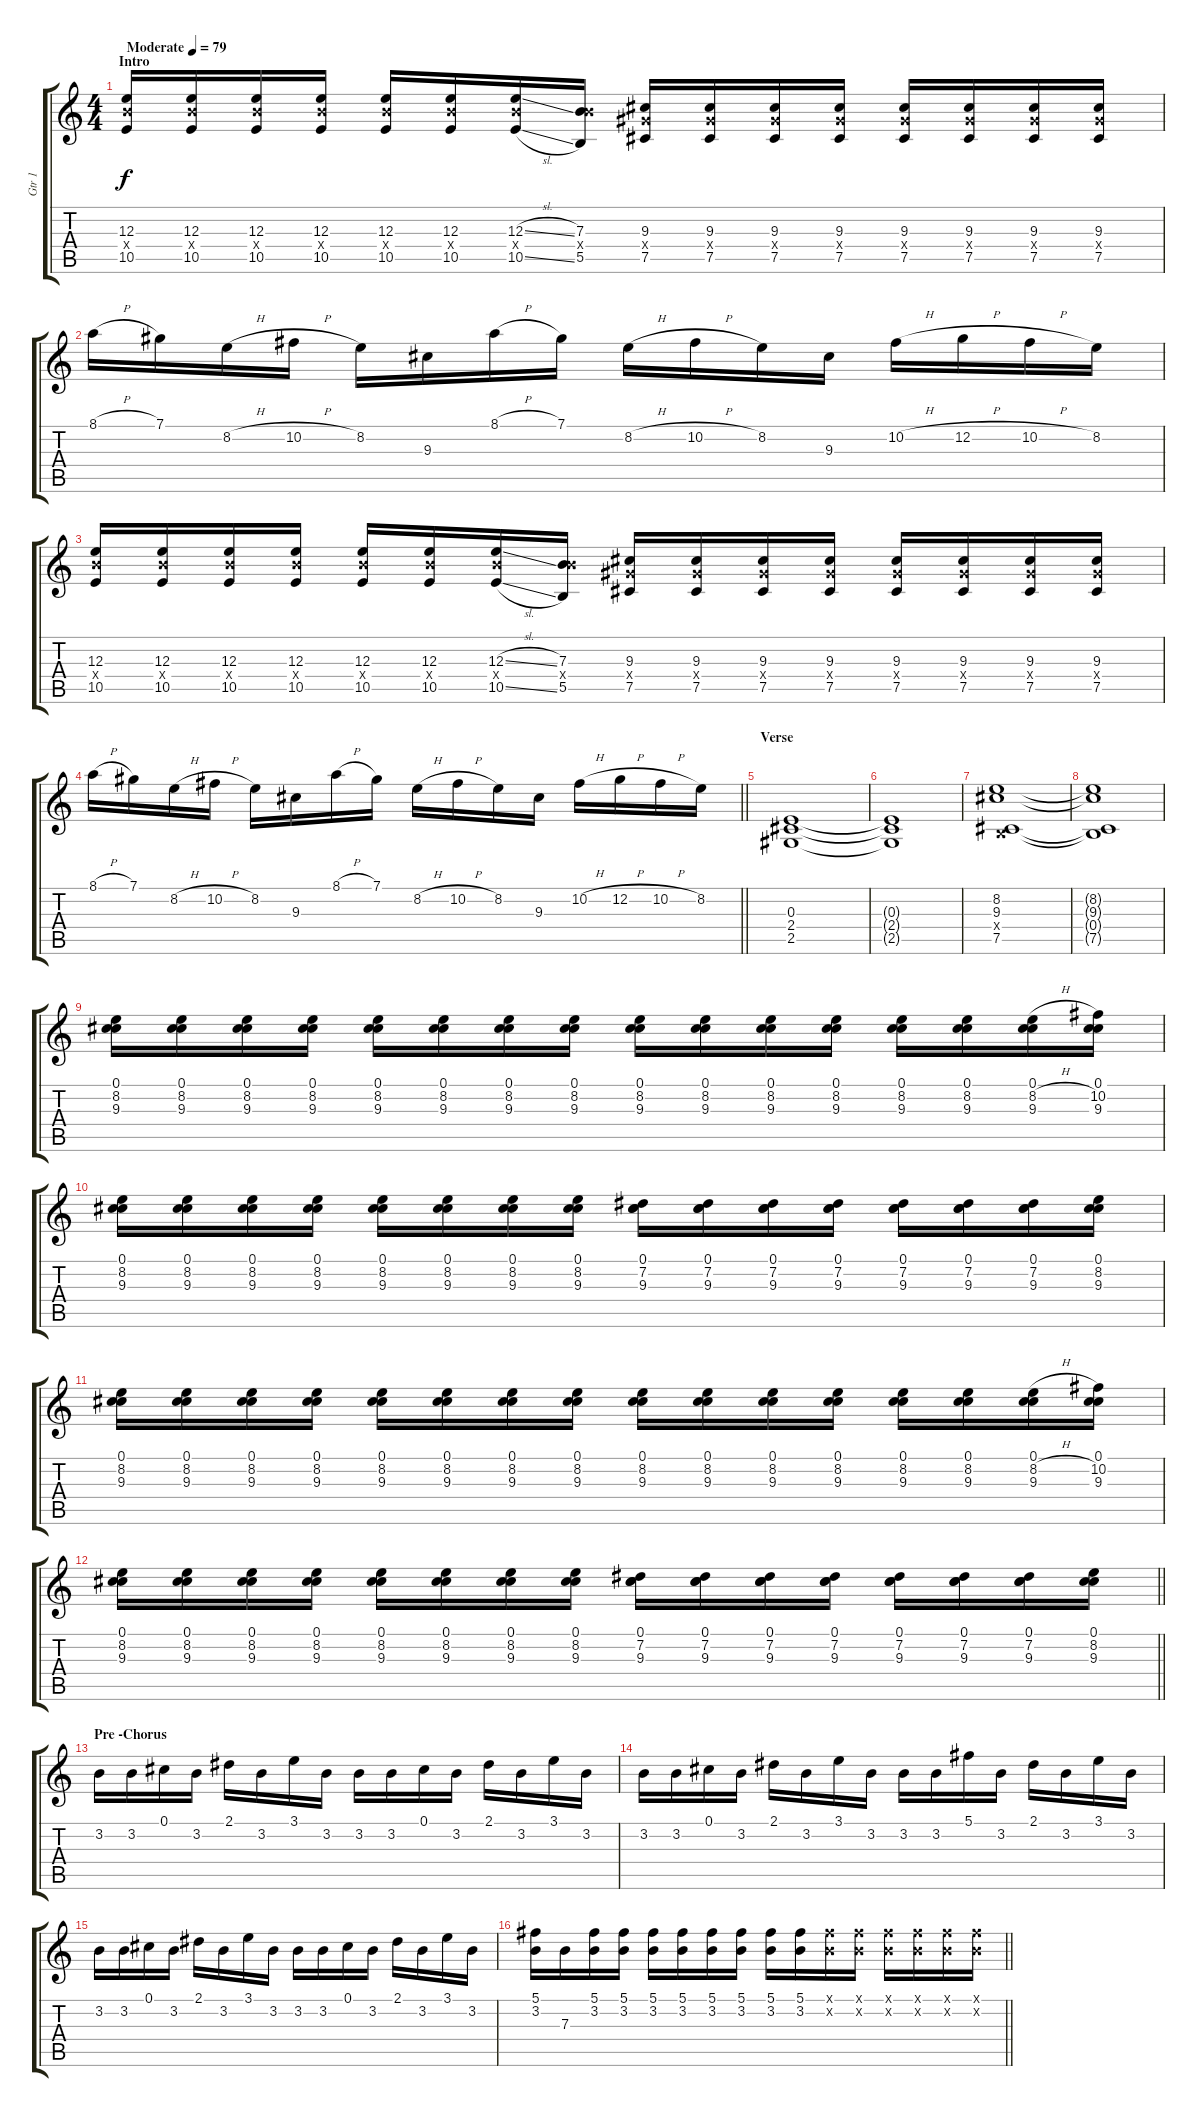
\track ("Gtr 1" "Gtr 1") {instrument acousticguitarsteel}
\staff {score tabs}
\tuning (Db4 Ab3 E3 B2 Gb2 B1) {hide}
\ts (4 4)
\section ("" "Intro")
\tempo (79 "Moderate")
\clef g2
\ks c
(12.3 12.4{x} 10.5).16{dy f instrument acousticguitarsteel} (12.3 12.4{x} 10.5).16 (12.3 12.4{x} 10.5).16 (12.3 12.4{x} 10.5).16 (12.3 12.4{x} 10.5).16 (12.3 12.4{x} 10.5).16 (12.3{sl} 12.4{x} 10.5{sl}).16 (7.3 12.4{x} 5.5).16 (9.3 9.4{x} 7.5).16 (9.3 9.4{x} 7.5).16 (9.3 9.4{x} 7.5).16 (9.3 9.4{x} 7.5).16 (9.3 9.4{x} 7.5).16 (9.3 9.4{x} 7.5).16 (9.3 9.4{x} 7.5).16 (9.3 9.4{x} 7.5).16 |
8.1{h}.16 7.1.16 8.2{h}.16 10.2{h}.16 8.2.16 9.3.16 8.1{h}.16 7.1.16 8.2{h}.16 10.2{h}.16 8.2.16 9.3.16 10.2{h}.16 12.2{h}.16 10.2{h}.16 8.2.16 |
(12.3 12.4{x} 10.5).16 (12.3 12.4{x} 10.5).16 (12.3 12.4{x} 10.5).16 (12.3 12.4{x} 10.5).16 (12.3 12.4{x} 10.5).16 (12.3 12.4{x} 10.5).16 (12.3{sl} 12.4{x} 10.5{sl}).16 (7.3 12.4{x} 5.5).16 (9.3 9.4{x} 7.5).16 (9.3 9.4{x} 7.5).16 (9.3 9.4{x} 7.5).16 (9.3 9.4{x} 7.5).16 (9.3 9.4{x} 7.5).16 (9.3 9.4{x} 7.5).16 (9.3 9.4{x} 7.5).16 (9.3 9.4{x} 7.5).16 |
\barLineRight lightlight
8.1{h}.16 7.1.16 8.2{h}.16 10.2{h}.16 8.2.16 9.3.16 8.1{h}.16 7.1.16 8.2{h}.16 10.2{h}.16 8.2.16 9.3.16 10.2{h}.16 12.2{h}.16 10.2{h}.16 8.2.16 |
\section ("" "Verse")
(0.3 2.4 2.5).1 |
(0.3{t} 2.4{t} 2.5{t}).1 |
(8.2 9.3 0.4{x} 7.5).1 |
(8.2{t} 9.3{t} 0.4{t} 7.5{t}).1 |
(0.1 8.2 9.3).16 (0.1 8.2 9.3).16 (0.1 8.2 9.3).16 (0.1 8.2 9.3).16 (0.1 8.2 9.3).16 (0.1 8.2 9.3).16 (0.1 8.2 9.3).16 (0.1 8.2 9.3).16 (0.1 8.2 9.3).16 (0.1 8.2 9.3).16 (0.1 8.2 9.3).16 (0.1 8.2 9.3).16 (0.1 8.2 9.3).16 (0.1 8.2 9.3).16 (0.1 8.2{h} 9.3).16 (0.1 10.2 9.3).16 |
(0.1 8.2 9.3).16 (0.1 8.2 9.3).16 (0.1 8.2 9.3).16 (0.1 8.2 9.3).16 (0.1 8.2 9.3).16 (0.1 8.2 9.3).16 (0.1 8.2 9.3).16 (0.1 8.2 9.3).16 (0.1 7.2 9.3).16 (0.1 7.2 9.3).16 (0.1 7.2 9.3).16 (0.1 7.2 9.3).16 (0.1 7.2 9.3).16 (0.1 7.2 9.3).16 (0.1 7.2 9.3).16 (0.1 8.2 9.3).16 |
(0.1 8.2 9.3).16 (0.1 8.2 9.3).16 (0.1 8.2 9.3).16 (0.1 8.2 9.3).16 (0.1 8.2 9.3).16 (0.1 8.2 9.3).16 (0.1 8.2 9.3).16 (0.1 8.2 9.3).16 (0.1 8.2 9.3).16 (0.1 8.2 9.3).16 (0.1 8.2 9.3).16 (0.1 8.2 9.3).16 (0.1 8.2 9.3).16 (0.1 8.2 9.3).16 (0.1 8.2{h} 9.3).16 (0.1 10.2 9.3).16 |
\barLineRight lightlight
(0.1 8.2 9.3).16 (0.1 8.2 9.3).16 (0.1 8.2 9.3).16 (0.1 8.2 9.3).16 (0.1 8.2 9.3).16 (0.1 8.2 9.3).16 (0.1 8.2 9.3).16 (0.1 8.2 9.3).16 (0.1 7.2 9.3).16 (0.1 7.2 9.3).16 (0.1 7.2 9.3).16 (0.1 7.2 9.3).16 (0.1 7.2 9.3).16 (0.1 7.2 9.3).16 (0.1 7.2 9.3).16 (0.1 8.2 9.3).16 |
\section ("" "Pre -Chorus")
3.2.16 3.2.16 0.1.16 3.2.16 2.1.16 3.2.16 3.1.16 3.2.16 3.2.16 3.2.16 0.1.16 3.2.16 2.1.16 3.2.16 3.1.16 3.2.16 |
3.2.16 3.2.16 0.1.16 3.2.16 2.1.16 3.2.16 3.1.16 3.2.16 3.2.16 3.2.16 5.1.16 3.2.16 2.1.16 3.2.16 3.1.16 3.2.16 |
3.2.16 3.2.16 0.1.16 3.2.16 2.1.16 3.2.16 3.1.16 3.2.16 3.2.16 3.2.16 0.1.16 3.2.16 2.1.16 3.2.16 3.1.16 3.2.16 |
\barLineRight lightlight
(5.1 3.2).16 7.3.16 (5.1 3.2).16 (5.1 3.2).16 (5.1 3.2).16 (5.1 3.2).16 (5.1 3.2).16 (5.1 3.2).16 (5.1 3.2).16 (5.1 3.2).16 (5.1{x} 3.2{x}).16 (5.1{x} 3.2{x}).16 (5.1{x} 3.2{x}).16 (5.1{x} 3.2{x}).16 (5.1{x} 3.2{x}).16 (5.1{x} 3.2{x}).16
